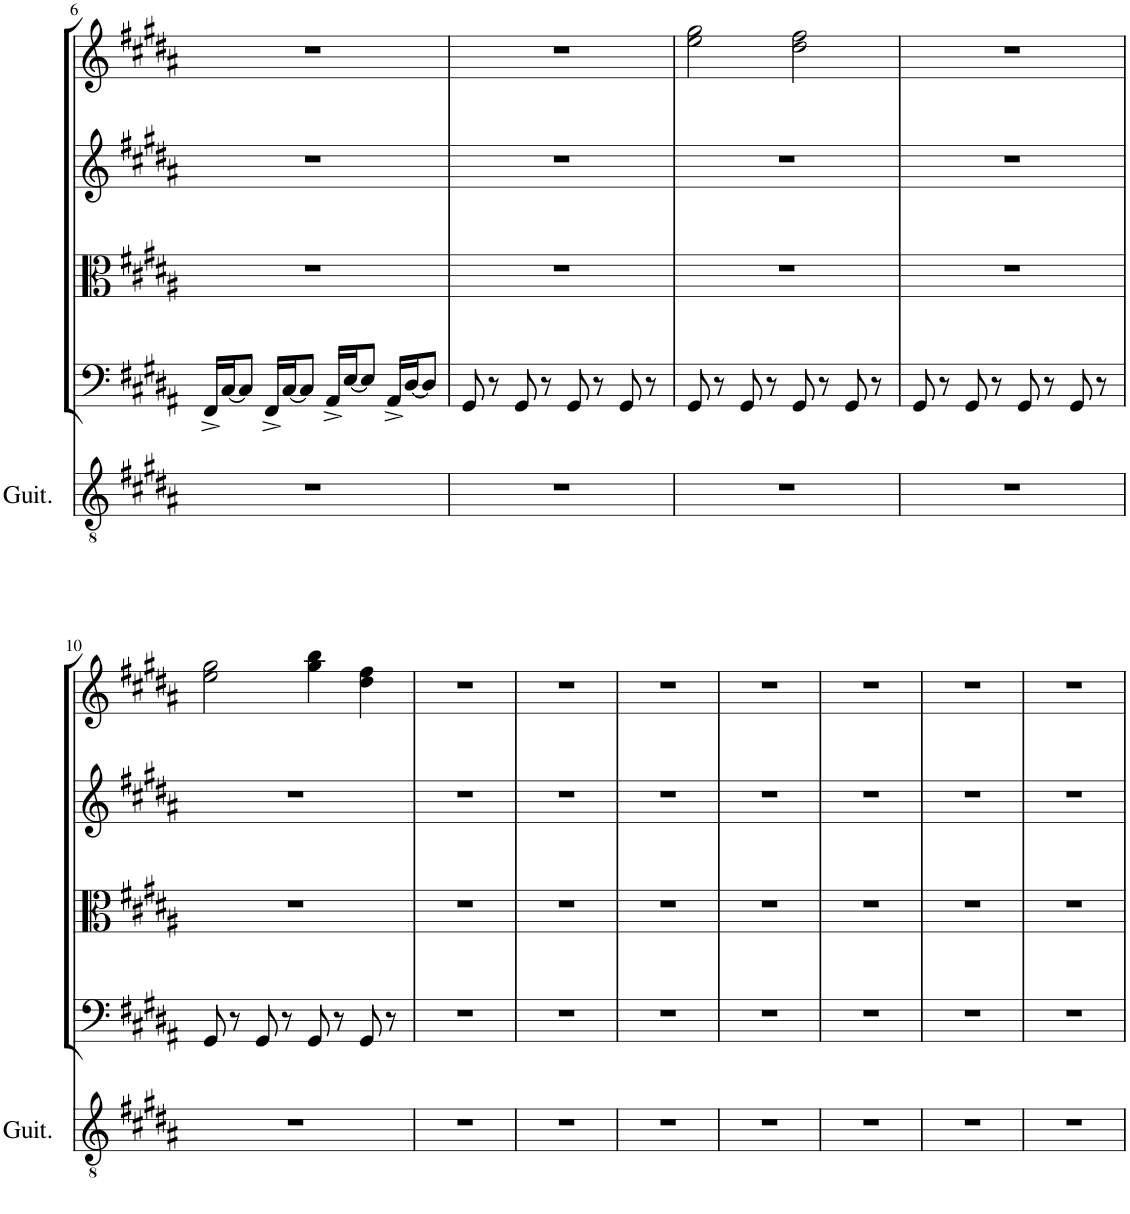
**kern	**kern	**kern	**kern	**kern
*part5	*part4	*part3	*part2	*part1
*staff5	*staff4	*staff3	*staff2	*staff1
*I"Classical Guitar	*I"Violoncello	*I"Viola	*I"Violin II	*I"Violin I
*I'Guit.	*I'Vc	*I'Vla	*I'Vln	*
!!LO:PB:g=z
*clefGv2	*clefF4	*clefC3	*clefG2	*clefG2
*k[f#c#g#d#a#]	*k[f#c#g#d#a#]	*k[f#c#g#d#a#]	*k[f#c#g#d#a#]	*k[f#c#g#d#a#]
*M4/4	*M4/4	*M4/4	*M4/4	*M4/4
=6	=6	=6	=6	=6
1r	16FF#^/LL	1r	1r	1r
.	[16C#/J	.	.	.
.	8C#/J]	.	.	.
.	16FF#^/LL	.	.	.
.	[16C#/J	.	.	.
.	8C#/J]	.	.	.
.	16AA#^/LL	.	.	.
.	[16E/J	.	.	.
.	8E/J]	.	.	.
.	16AA#^/LL	.	.	.
.	[16D#/J	.	.	.
.	8D#/J]	.	.	.
=7	=7	=7	=7	=7
1r	8GG#/	1r	1r	1r
.	8r	.	.	.
.	8GG#/	.	.	.
.	8r	.	.	.
.	8GG#/	.	.	.
.	8r	.	.	.
.	8GG#/	.	.	.
.	8r	.	.	.
=8	=8	=8	=8	=8
1r	8GG#/	1r	1r	2ee\ 2gg#\
.	8r	.	.	.
.	8GG#/	.	.	.
.	8r	.	.	.
.	8GG#/	.	.	2dd#\ 2ff#\
.	8r	.	.	.
.	8GG#/	.	.	.
.	8r	.	.	.
=9	=9	=9	=9	=9
1r	8GG#/	1r	1r	1r
.	8r	.	.	.
.	8GG#/	.	.	.
.	8r	.	.	.
.	8GG#/	.	.	.
.	8r	.	.	.
.	8GG#/	.	.	.
.	8r	.	.	.
!!LO:LB:g=z
=10	=10	=10	=10	=10
1r	8GG#/	1r	1r	2ee\ 2gg#\
.	8r	.	.	.
.	8GG#/	.	.	.
.	8r	.	.	.
.	8GG#/	.	.	4gg#\ 4bb\
.	8r	.	.	.
.	8GG#/	.	.	4dd#\ 4ff#\
.	8r	.	.	.
=11	=11	=11	=11	=11
1r	1r	1r	1r	1r
=12	=12	=12	=12	=12
1r	1r	1r	1r	1r
=13	=13	=13	=13	=13
1r	1r	1r	1r	1r
=14	=14	=14	=14	=14
1r	1r	1r	1r	1r
=15	=15	=15	=15	=15
1r	1r	1r	1r	1r
=16	=16	=16	=16	=16
1r	1r	1r	1r	1r
=17	=17	=17	=17	=17
1r	1r	1r	1r	1r
=	=	=	=	=
*-	*-	*-	*-	*-
